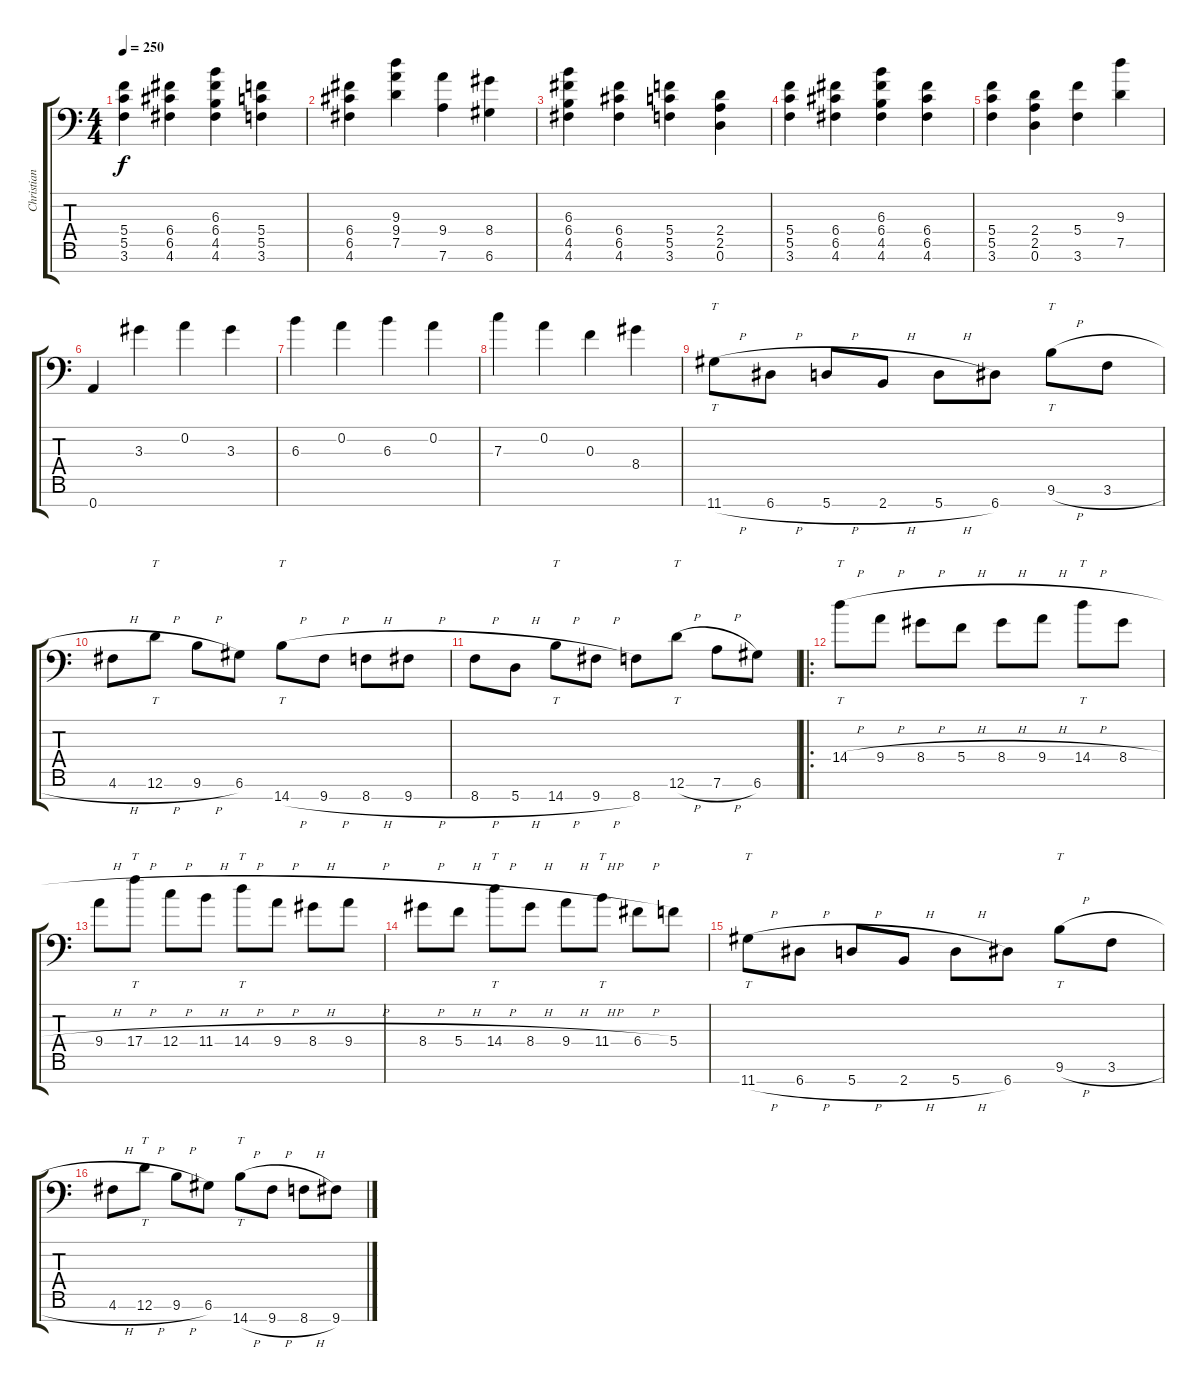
\track ("Christian Muenzner" "Christian ") {instrument distortionguitar}
\staff {score tabs}
\tuning (D4 A3 F3 C3 G2 D2 A1) {hide}
\ts (4 4)
\tempo 250
\clef f4
\ks c
(5.4 5.5 3.6).4{dy f} (6.4 6.5 4.6).4 (6.3 6.4 4.5 4.6).4 (5.4 5.5 3.6).4 |
(6.4 6.5 4.6).4 (9.3 9.4 7.5).4 (9.4 7.6).4 (8.4 6.6).4 |
(6.3 6.4 4.5 4.6).4 (6.4 6.5 4.6).4 (5.4 5.5 3.6).4 (2.4 2.5 0.6).4 |
(5.4 5.5 3.6).4 (6.4 6.5 4.6).4 (6.3 6.4 4.5 4.6).4 (6.4 6.5 4.6).4 |
(5.4 5.5 3.6).4 (2.4 2.5 0.6).4 (5.4 3.6).4 (9.3 7.5).4 |
0.7.4 3.3.4 0.2.4 3.3.4 |
6.3.4 0.2.4 6.3.4 0.2.4 |
7.3.4 0.2.4 0.3.4 8.4.4 |
11.7{h}.8{tt} 6.7{h}.8 5.7{h}.8 2.7{h}.8 5.7{h}.8 6.7.8 9.6{h}.8{tt} 3.6{h}.8 |
4.6{h}.8 12.6{h}.8{tt} 9.6{h}.8 6.6.8 14.7{h}.8{tt} 9.7{h}.8 8.7{h}.8 9.7{h}.8 |
8.7{h}.8 5.7{h}.8 14.7{h}.8{tt} 9.7{h}.8 8.7.8 12.6{h}.8{tt} 7.6{h}.8 6.6.8 |
\ro
14.4{h}.8{tt} 9.4{h}.8 8.4{h}.8 5.4{h}.8 8.4{h}.8 9.4{h}.8 14.4{h}.8{tt} 8.4{h}.8 |
9.4{h}.8 17.4{h}.8{tt} 12.4{h}.8 11.4{h}.8 14.4{h}.8{tt} 9.4{h}.8 8.4{h}.8 9.4{h}.8 |
8.4{h}.8 5.4{h}.8 14.4{h}.8{tt} 8.4{h}.8 9.4{h}.8 11.4{h}.8{tt} 6.4{h}.8 5.4.8 |
11.7{h}.8{tt} 6.7{h}.8 5.7{h}.8 2.7{h}.8 5.7{h}.8 6.7.8 9.6{h}.8{tt} 3.6{h}.8 |
4.6{h}.8 12.6{h}.8{tt} 9.6{h}.8 6.6.8 14.7{h}.8{tt} 9.7{h}.8 8.7{h}.8 9.7{h}.8
